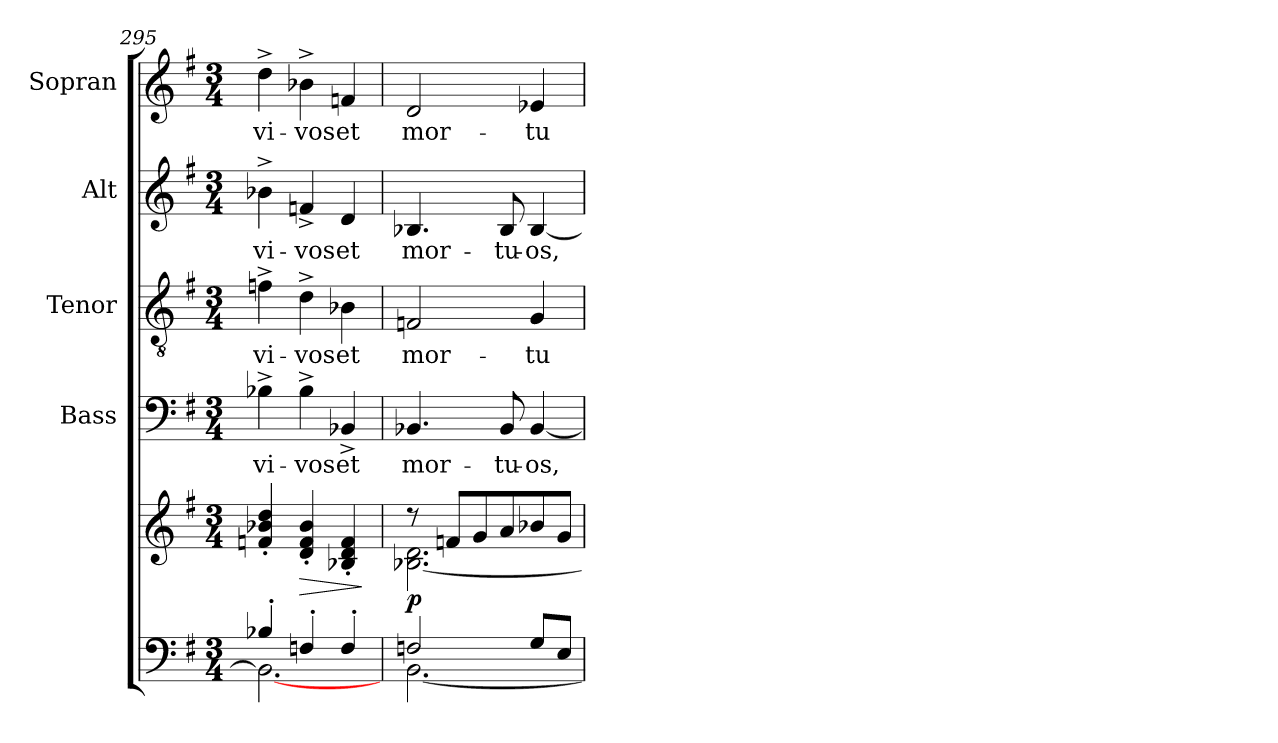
**kern	**kern	**dynam	**kern	**text	**kern	**text	**kern	**text	**kern	**text
*part5	*part5	*part5	*part4	*part4	*part3	*part3	*part2	*part2	*part1	*part1
*staff6	*staff5	*staff5/6	*staff4	*staff4	*staff3	*staff3	*staff2	*staff2	*staff1	*staff1
*	*	*	*I"Bass	*	*I"Tenor	*	*I"Alt	*	*I"Sopran	*
*	*	*	*I'B.	*	*I'T.	*	*I'A.	*	*I'S.	*
*clefF4	*clefG2	*	*clefF4	*	*clefGv2	*	*clefG2	*	*clefG2	*
*k[f#]	*k[f#]	*	*k[f#]	*	*k[f#]	*	*k[f#]	*	*k[f#]	*
*G:	*G:	*	*G:	*	*G:	*	*G:	*	*G:	*
*M3/4	*M3/4	*	*M3/4	*	*M3/4	*	*M3/4	*	*M3/4	*
=295	=295	=295	=295	=295	=295	=295	=295	=295	=295	=295
*^	*	*	*	*	*	*	*	*	*	*
!	!	!	!	!	!LO:LY:b	!	!LO:LY:b	!	!LO:LY:b	!	!LO:LY:b
4B-X'</	2.BB-\_	4fn/'< 4b-X/'< 4dd/'<	.	4B-X^>\	vi-	4fn^>\	vi-	4b-X^>\	vi-	4dd^>\	vi-
!	!	!	!LO:HP:b	!	!LO:LY:b	!	!LO:LY:b	!	!LO:LY:b	!	!LO:LY:b
4Fn'</	.	4d/'< 4f/'< 4b-/'<	>	4B-^>\	-vos	4d^>\	-vos	4fn^>/	-vos	4b-X^>\	-vos
!	!	!	!	!	!LO:LY:b	!	!LO:LY:b	!	!LO:LY:b	!	!LO:LY:b
4F'</	.	4B-X/'< 4d/'< 4f/'<	.	4BB-X^>/	et	4B-X\	et	4d/	et	4fn/	et
*v	*v	*	*	*	*	*	*	*	*	*	*
.	.	]	.	.	.	.	.	.	.	.
!!LO:LB:g=z
=296	=296	=296	=296	=296	=296	=296	=296	=296	=296	=296
*^	*^	*	*	*	*	*	*	*	*	*
!	!	!	!	!LO:DY:b	!	!LO:LY:b	!	!LO:LY:b	!	!LO:LY:b	!	!LO:LY:b
2Fn/	[<2.BB\	8r	[<2.B-X\ 2.d\	p	4.BB-X/	mor-	2Fn/	mor-	4.B-X/	mor-	2d/	mor-
.	.	8fn/L	.	.	.	.	.	.	.	.	.	.
.	.	8g/	.	.	.	.	.	.	.	.	.	.
!	!	!	!	!	!	!LO:LY:b	!	!	!	!LO:LY:b	!	!
.	.	8a/	.	.	8BB-/	-tu-	.	.	8B-/	-tu-	.	.
!	!	!	!	!	!	!LO:LY:b	!	!LO:LY:b	!	!LO:LY:b	!	!LO:LY:b
8G/L	.	8b-X/	.	.	[4BB-/	-os,	4G/	-tu-	[4B-/	-os,	4e-X/	-tu-
8E/J	.	8g/J	.	.	.	.	.	.	.	.	.	.
*v	*v	*	*	*	*	*	*	*	*	*	*	*
*	*v	*v	*	*	*	*	*	*	*	*	*
=	=	=	=	=	=	=	=	=	=	=
*-	*-	*-	*-	*-	*-	*-	*-	*-	*-	*-
